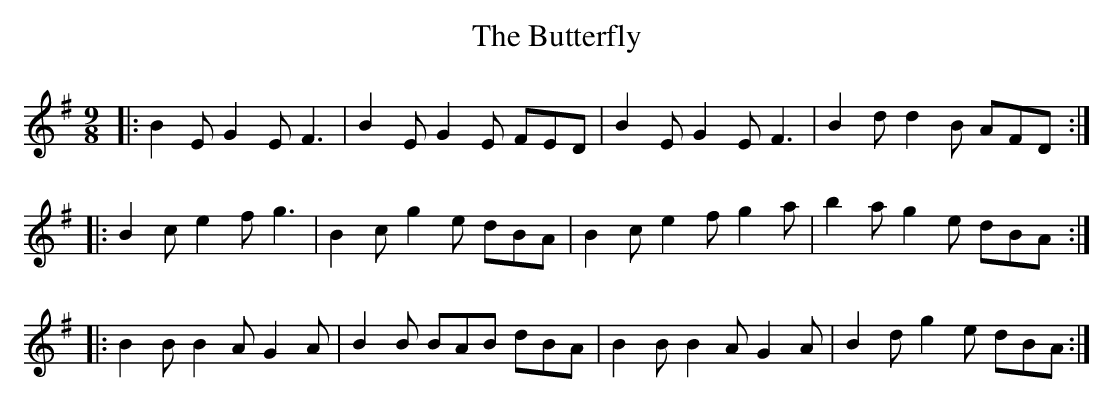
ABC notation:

X:1
T: The Butterfly
M: 9/8
L: 1/8
K: Emin
|:B2E G2E F3|B2E G2E FED|B2E G2E F3|B2d d2B AFD:|
|:B2c e2f g3|B2c g2e dBA|B2c e2f g2a|b2a g2e dBA:|
|:B2B B2A G2A|B2B BAB dBA|B2B B2A G2A|B2d g2e dBA:|
